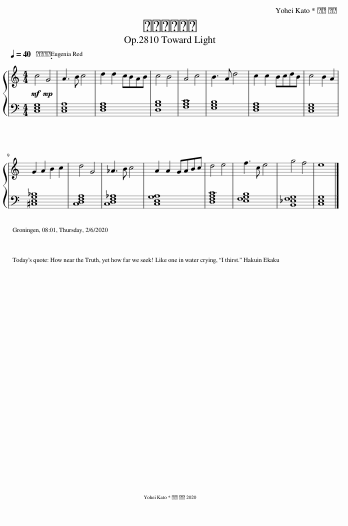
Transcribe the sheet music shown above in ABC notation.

X:1
%%score { 1 | 2 }
L:1/8
Q:1/4=40
M:4/4
I:linebreak $
K:C
V:1 treble
V:2 bass
V:1
!mf! c4!mp! G4 | A3 B c4 | d2 d2 cBAB | c4 B4 | A4 c4 | %5
 B3 A d4 | c2 c2 BcdB | c4 B2 A2 |$ G2 A2 B2 c2 | d4 G4 | %10
 _A3 B c4 | A2 A2 GABc | d4 e4 | f3 c e4 | g4 f4 | %15
 e8 |] %16
V:2
 [C,E,G,]8 | [C,E,A,]8 | [D,F,A,]8 | [D,G,B,]8 | [F,A,C]8 | %5
 [E,G,B,]8 | [D,F,A,]8 | [C,E,G,]8 |$ [^C,E,G,_B,]8 | [C,D,F,A,]8 | %10
 [C,D,F,_A,]8 | [C,E,G,A,]8 | [D,F,A,C]8 | [E,F,G,B,]8 | [B,,_E,F,G,]8 | %15
 [C,E,G,]8 |] %16
